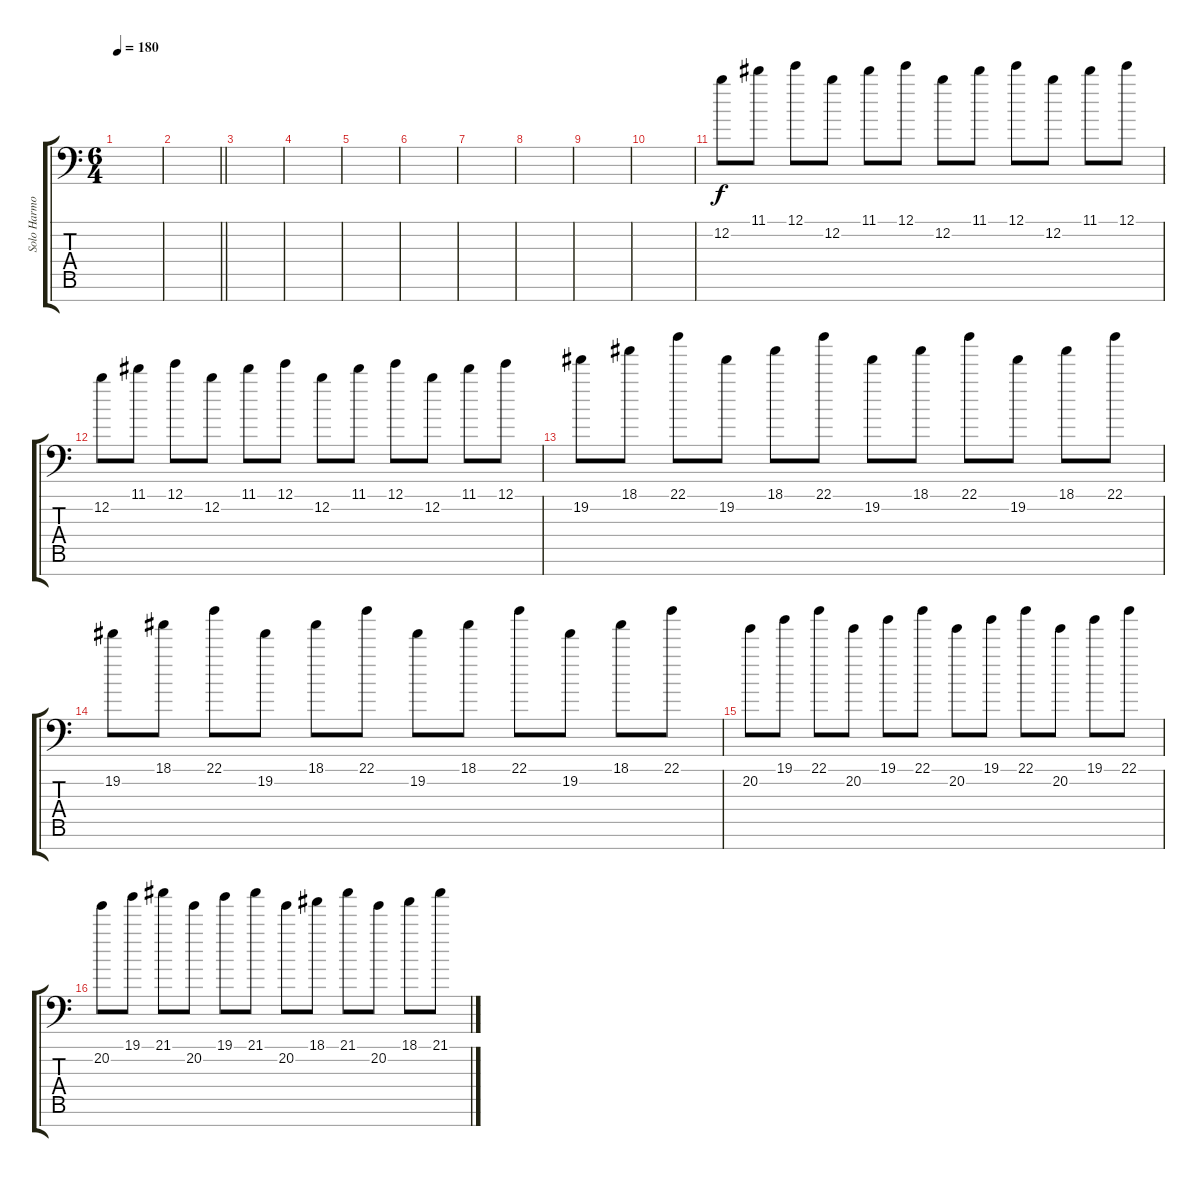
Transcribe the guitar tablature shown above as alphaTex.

\track ("Solo Harmonics" "Solo Harmo") {instrument overdrivenguitar}
\staff {score tabs}
\tuning (E4 B3 G3 D3 A2 E2 A1) {hide}
\ts (6 4)
\tempo 180
\clef f4
\ks c
|
\barLineRight lightlight
|
|
|
|
|
|
|
|
|
12.2.8 11.1.8 12.1.8 12.2.8 11.1.8 12.1.8 12.2.8 11.1.8 12.1.8 12.2.8 11.1.8 12.1.8 |
12.2.8 11.1.8 12.1.8 12.2.8 11.1.8 12.1.8 12.2.8 11.1.8 12.1.8 12.2.8 11.1.8 12.1.8 |
19.2.8 18.1.8 22.1.8 19.2.8 18.1.8 22.1.8 19.2.8 18.1.8 22.1.8 19.2.8 18.1.8 22.1.8 |
19.2.8 18.1.8 22.1.8 19.2.8 18.1.8 22.1.8 19.2.8 18.1.8 22.1.8 19.2.8 18.1.8 22.1.8 |
20.2.8 19.1.8 22.1.8 20.2.8 19.1.8 22.1.8 20.2.8 19.1.8 22.1.8 20.2.8 19.1.8 22.1.8 |
20.2.8{balance 16} 19.1.8 21.1.8 20.2.8 19.1.8 21.1.8 20.2.8 18.1.8 21.1.8 20.2.8 18.1.8 21.1.8
